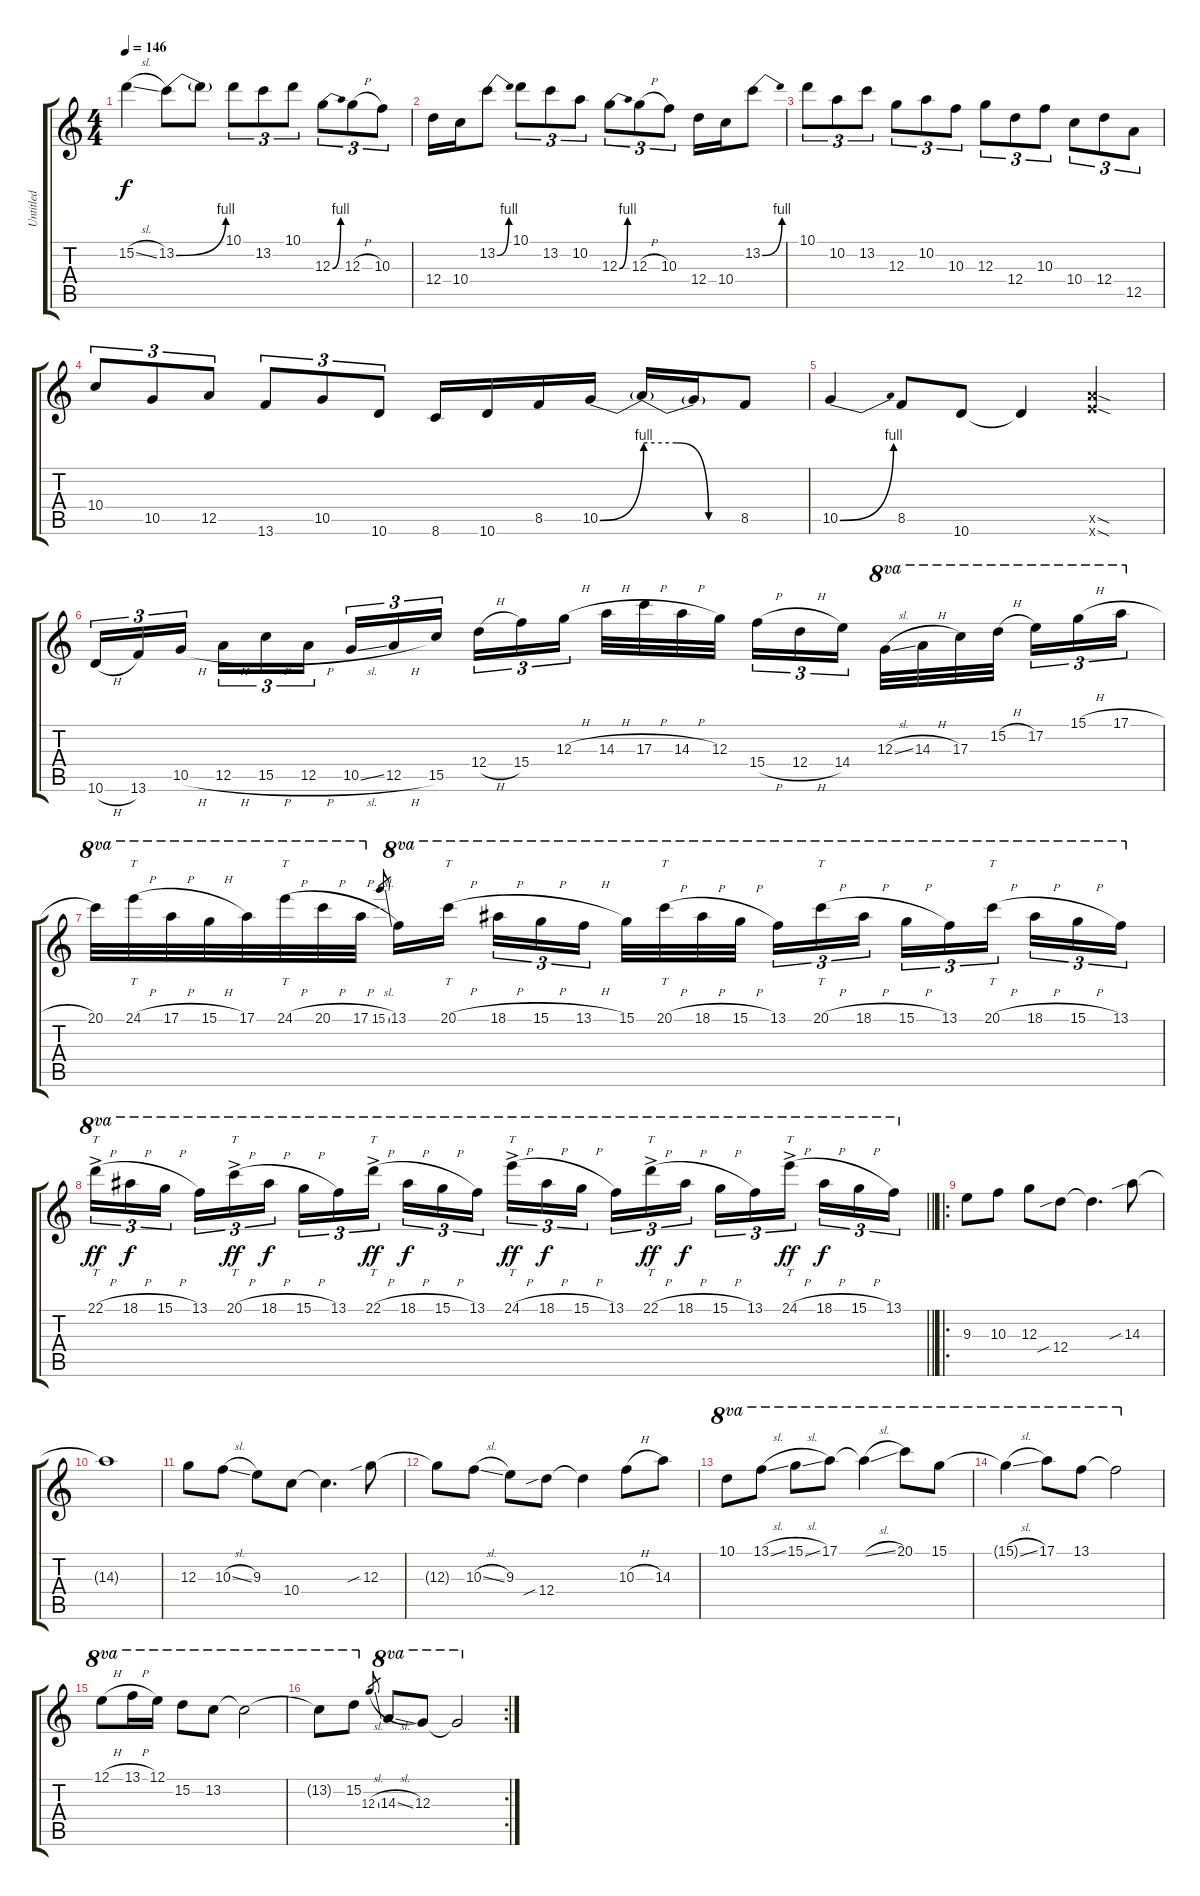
\track ("Untitled" "Untitled") {instrument overdrivenguitar}
\staff {score tabs}
\tuning (E4 B3 G3 D3 A2 E2) {hide}
\ts (4 4)
\tempo 146
\clef g2
\ks c
15.2{sl t}.4{dy f} 13.2{be (bend 0 0 60 4)}.8 13.2{t}.8 10.1.8{tu (3 2)} 13.2.8{tu (3 2)} 10.1.8{tu (3 2)} 12.3{be (bend 0 0 60 4)}.8{tu (3 2)} 12.3{h}.8{tu (3 2)} 10.3.8{tu (3 2)} |
12.4.16 10.4.16 13.2{be (bend 0 0 60 4)}.8 10.1.8{tu (3 2)} 13.2.8{tu (3 2)} 10.2.8{tu (3 2)} 12.3{be (bend 0 0 60 4)}.8{tu (3 2)} 12.3{h}.8{tu (3 2)} 10.3.8{tu (3 2)} 12.4.16 10.4.16 13.2{be (bend 0 0 60 4)}.8 |
10.1.8{tu (3 2)} 10.2.8{tu (3 2)} 13.2.8{tu (3 2)} 12.3.8{tu (3 2)} 10.2.8{tu (3 2)} 10.3.8{tu (3 2)} 12.3.8{tu (3 2)} 12.4.8{tu (3 2)} 10.3.8{tu (3 2)} 10.4.8{tu (3 2)} 12.4.8{tu (3 2)} 12.5.8{tu (3 2)} |
10.4.8{tu (3 2)} 10.5.8{tu (3 2)} 12.5.8{tu (3 2)} 13.6.8{tu (3 2)} 10.5.8{tu (3 2)} 10.6.8{tu (3 2)} 8.6.16 10.6.16 8.5.16 10.5{be (bend 0 0 60 4)}.16 10.5{be (custom 0 4 20 4 40 0 60 0) t}.16 10.5{t}.16 8.5.8 |
10.5{be (bend 0 0 60 4)}.4 8.5.8 10.6.8 10.6{t}.4 (12.5{sod x} 12.6{sod x}).4 |
10.6{h}.16{tu (3 2)} 13.6.16{tu (3 2)} 10.5{h}.16{tu (3 2) beam splitsecondary} 12.5{h}.16{tu (3 2)} 15.5{h}.16{tu (3 2)} 12.5{h}.16{tu (3 2)} 10.5{sl}.16{tu (3 2)} 12.5{h}.16{tu (3 2)} 15.5.16{tu (3 2) beam splitsecondary} 12.4{h}.16{tu (3 2)} 15.4.16{tu (3 2)} 12.3{h}.16{tu (3 2)} 14.3{h}.32 17.3{h}.32 14.3{h}.32 12.3.32{beam splitsecondary} 15.4{h}.16{tu (3 2)} 12.4{h}.16{tu (3 2)} 14.4.16{tu (3 2)} 12.3{sl}.32{ot 8va} 14.3{h}.32{ot 8va} 17.3.32{ot 8va} 15.2{h}.32{ot 8va beam splitsecondary} 17.2.16{tu (3 2) ot 8va} 15.1{h}.16{tu (3 2) ot 8va} 17.1{h}.16{tu (3 2) ot 8va} |
20.1.32{ot 8va} 24.1{h}.32{tt ot 8va} 17.1{h}.32{ot 8va} 15.1{h}.32{ot 8va} 17.1.32{ot 8va} 24.1{h}.32{tt ot 8va} 20.1{h}.32{ot 8va} 17.1{h}.32{ot 8va} 15.1{sl}.8{gr} 13.1.16{ot 8va} 20.1{h}.16{tt ot 8va beam splitsecondary} 18.1{h}.16{tu (3 2) ot 8va} 15.1{h}.16{tu (3 2) ot 8va} 13.1{h}.16{tu (3 2) ot 8va} 15.1.32{ot 8va} 20.1{h}.32{tt ot 8va} 18.1{h}.32{ot 8va} 15.1{h}.32{ot 8va beam splitsecondary} 13.1.16{tu (3 2) ot 8va} 20.1{h}.16{tt tu (3 2) ot 8va} 18.1{h}.16{tu (3 2) ot 8va} 15.1{h}.16{tu (3 2) ot 8va} 13.1.16{tu (3 2) ot 8va} 20.1{h}.16{tt tu (3 2) ot 8va beam splitsecondary} 18.1{h}.16{tu (3 2) ot 8va} 15.1{h}.16{tu (3 2) ot 8va} 13.1.16{tu (3 2) ot 8va} |
\barLineRight lightlight
22.1{h ac}.16{tt tu (3 2) ot 8va dy ff} 18.1{h}.16{tu (3 2) ot 8va dy f} 15.1{h}.16{tu (3 2) ot 8va beam splitsecondary} 13.1.16{tu (3 2) ot 8va} 20.1{h ac}.16{tt tu (3 2) ot 8va dy ff} 18.1{h}.16{tu (3 2) ot 8va dy f} 15.1{h}.16{tu (3 2) ot 8va} 13.1.16{tu (3 2) ot 8va} 22.1{h ac}.16{tt tu (3 2) ot 8va dy ff beam splitsecondary} 18.1{h}.16{tu (3 2) ot 8va dy f} 15.1{h}.16{tu (3 2) ot 8va} 13.1.16{tu (3 2) ot 8va} 24.1{h ac}.16{tt tu (3 2) ot 8va dy ff} 18.1{h}.16{tu (3 2) ot 8va dy f} 15.1{h}.16{tu (3 2) ot 8va beam splitsecondary} 13.1.16{tu (3 2) ot 8va} 22.1{h ac}.16{tt tu (3 2) ot 8va dy ff} 18.1{h}.16{tu (3 2) ot 8va dy f} 15.1{h}.16{tu (3 2) ot 8va} 13.1.16{tu (3 2) ot 8va} 24.1{h ac}.16{tt tu (3 2) ot 8va dy ff beam splitsecondary} 18.1{h}.16{tu (3 2) ot 8va dy f} 15.1{h}.16{tu (3 2) ot 8va} 13.1.16{tu (3 2) ot 8va} |
\ro
9.3.8 10.3.8 12.3.8 12.4{sib}.8 12.4{t}.4{d} 14.3{sib}.8 |
14.3{t}.1 |
12.3.8 10.3{sl}.8 9.3.8 10.4.8 10.4{t}.4{d} 12.3{sib}.8 |
12.3{t}.8 10.3{sl}.8 9.3.8 12.4{sib}.8 12.4{t}.4 10.3{h}.8 14.3.8 |
10.1.8{ot 8va} 13.1{sl}.8{ot 8va} 15.1{sl}.8{ot 8va} 17.1.8{ot 8va} 17.1{sl t}.4{ot 8va} 20.1.8{ot 8va} 15.1.8{ot 8va} |
15.1{sl t}.4{ot 8va} 17.1.8{ot 8va} 13.1.8{ot 8va} 13.1{t}.2{ot 8va} |
12.1{h}.8{ot 8va} 13.1{h}.16{ot 8va} 12.1.16{ot 8va} 15.2.8{ot 8va} 13.2.8{ot 8va} 13.2{t}.2{ot 8va} |
\rc 2
13.2{t}.8{ot 8va} 15.2.8{ot 8va} 12.3{sl}.8{gr} 14.3{sl}.8{ot 8va} 12.3.8{ot 8va} 12.3{t}.2{ot 8va}
